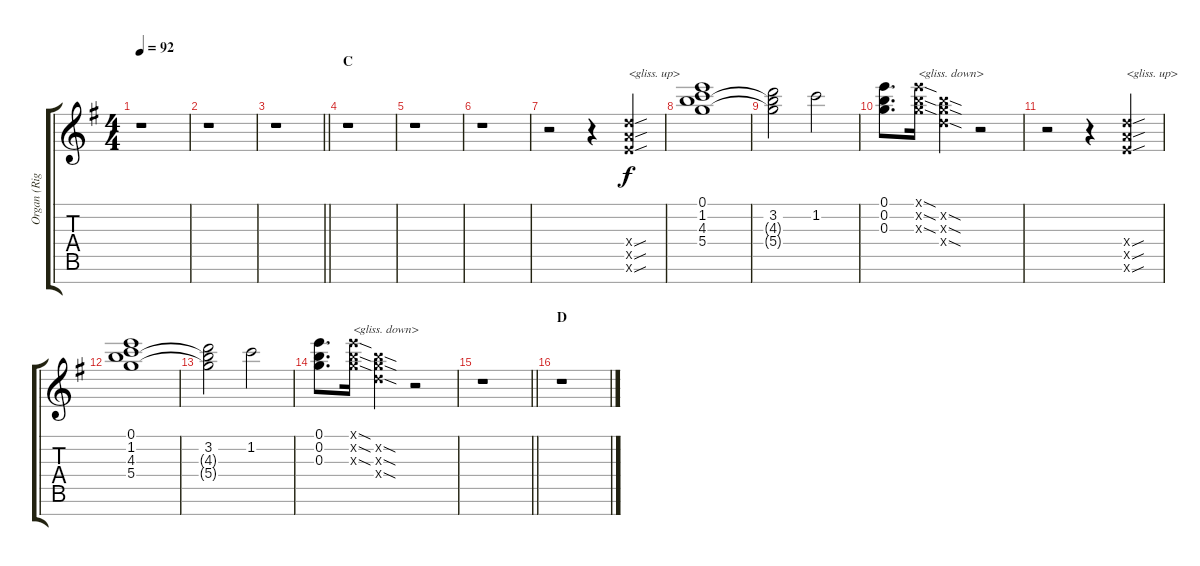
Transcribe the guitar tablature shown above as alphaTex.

\track ("Organ (Right Hand)" "Organ (Rig") {instrument rockorgan}
\staff {score tabs}
\tuning (E6 B5 G5 D5 A4 E4 B3) {hide}
\ts (4 4)
\tempo 92
\clef g2
\ks g
r.1{dy f} |
r.1 |
\barLineRight lightlight
r.1 |
\section ("" "C")
r.1 |
r.1 |
r.1 |
r.2 r.4 (0.4{sou x} 0.5{sou x} 0.6{sou x}).4{txt "<gliss. up>"} |
(0.1 1.2 4.3 5.4).1 |
(3.2 4.3{t} 5.4{t}).2 1.2.2 |
(0.1 0.2 0.3).8{d} (0.1{sod x} 0.2{sod x} 0.3{sod x}).16{txt "<gliss. down>"} (0.2{sod x} 0.3{sod x} 0.4{sod x}).4 r.2 |
r.2 r.4 (0.4{sou x} 0.5{sou x} 0.6{sou x}).4{txt "<gliss. up>"} |
(0.1 1.2 4.3 5.4).1 |
(3.2 4.3{t} 5.4{t}).2 1.2.2 |
(0.1 0.2 0.3).8{d} (0.1{sod x} 0.2{sod x} 0.3{sod x}).16{txt "<gliss. down>"} (0.2{sod x} 0.3{sod x} 0.4{sod x}).4 r.2 |
\barLineRight lightlight
r.1 |
\section ("" "D")
r.1
